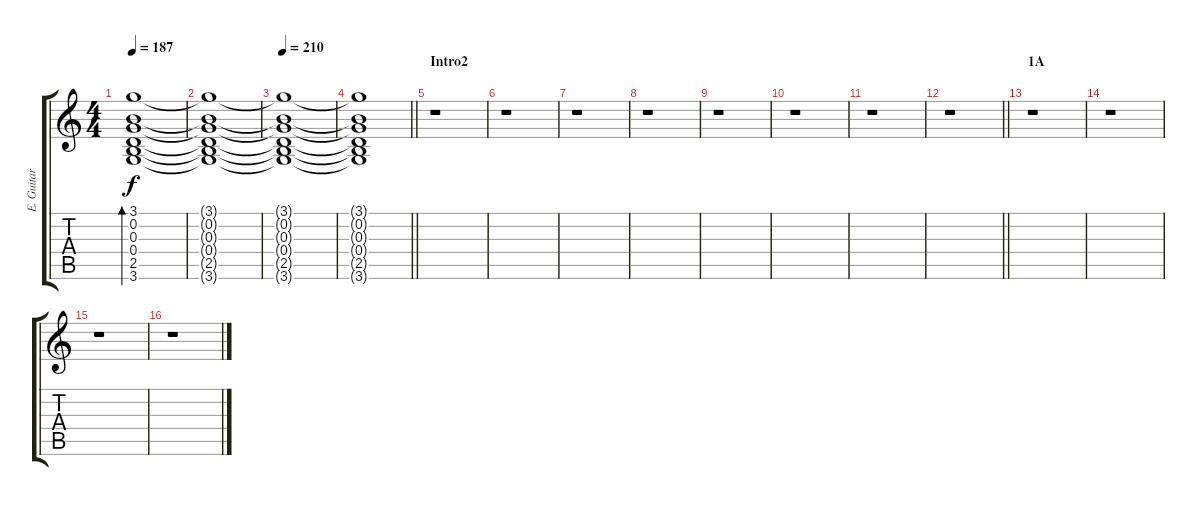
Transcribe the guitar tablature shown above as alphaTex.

\track ("E. Guitar I" "E. Guitar ") {instrument overdrivenguitar}
\staff {score tabs}
\tuning (E4 B3 G3 D3 A2 E2) {hide}
\ts (4 4)
\tempo 187
\clef g2
\ks c
(3.1 0.2 0.3 0.4 2.5 3.6).1{bd 60 dy f} |
(3.1{t} 0.2{t} 0.3{t} 0.4{t} 2.5{t} 3.6{t}).1 |
\tempo 210
(3.1{t} 0.2{t} 0.3{t} 0.4{t} 2.5{t} 3.6{t}).1 |
\barLineRight lightlight
(3.1{t} 0.2{t} 0.3{t} 0.4{t} 2.5{t} 3.6{t}).1 |
\section ("" "Intro2")
r.1 |
r.1 |
r.1 |
r.1 |
r.1 |
r.1 |
r.1 |
\barLineRight lightlight
r.1 |
\section ("" "1A")
r.1 |
r.1 |
r.1 |
r.1
